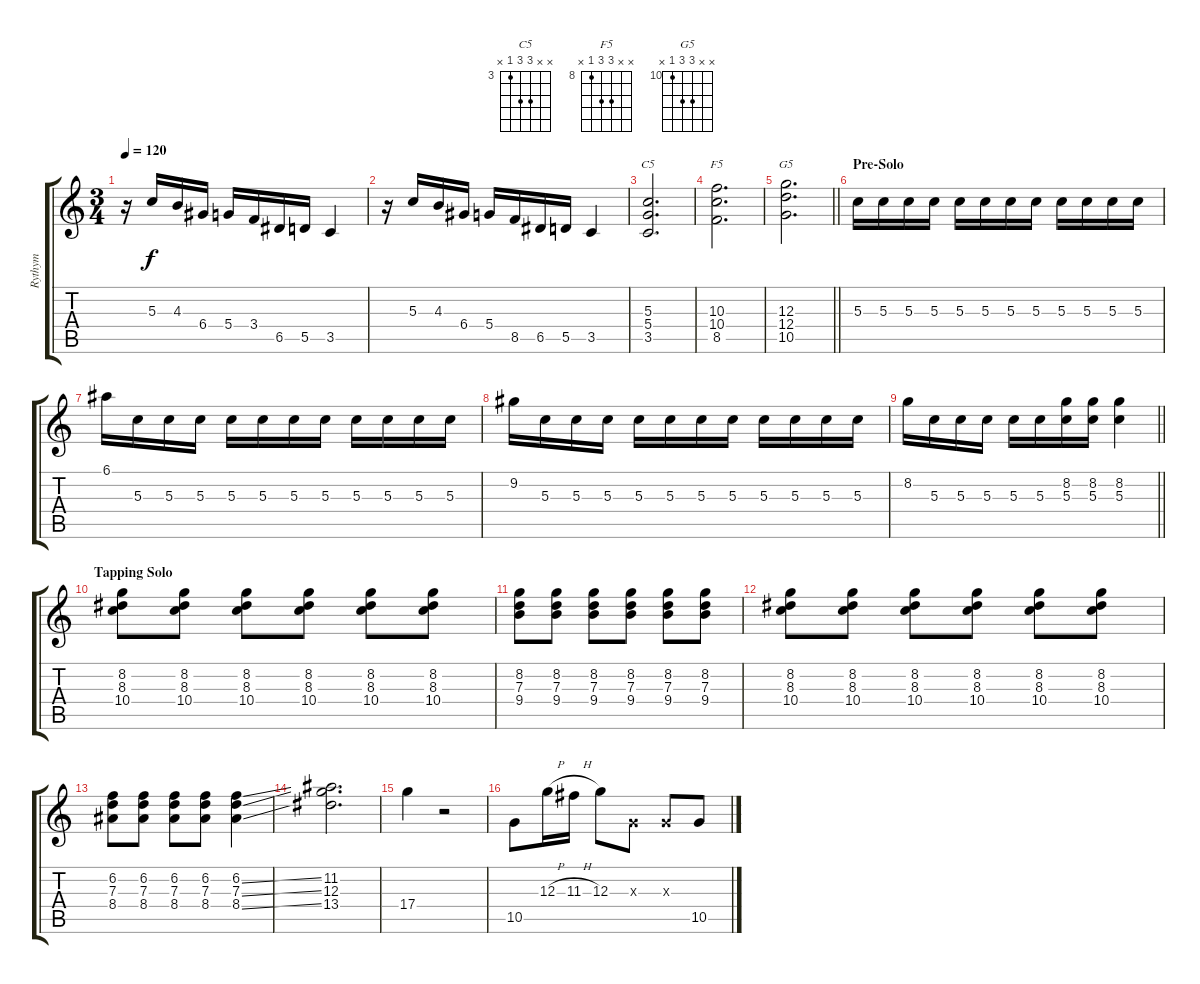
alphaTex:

\track ("Rythym" "Rythym") {instrument distortionguitar}
\staff {score tabs}
\tuning (E4 B3 G3 D3 A2 D2) {hide}
\chord ("C5" x x 5 5 3 x) {firstfret 3}
\chord ("F5" x x 10 10 8 x) {firstfret 8}
\chord ("G5" x x 12 12 10 x) {firstfret 10}
\ts (3 4)
\tempo 120
\clef g2
\ks c
r.16{dy f} 5.3.16 4.3.16 6.4.16 5.4.16 3.4.16 6.5.16 5.5.16 3.5.4 |
r.16 5.3.16 4.3.16 6.4.16 5.4.16 8.5.16 6.5.16 5.5.16 3.5.4 |
(5.3 5.4 3.5).2{d ch "C5"} |
(10.3 10.4 8.5).2{d ch "F5"} |
\barLineRight lightlight
(12.3 12.4 10.5).2{d ch "G5"} |
\section ("" "Pre-Solo")
5.3.16 5.3.16 5.3.16 5.3.16 5.3.16 5.3.16 5.3.16 5.3.16 5.3.16 5.3.16 5.3.16 5.3.16 |
6.1.16 5.3.16 5.3.16 5.3.16 5.3.16 5.3.16 5.3.16 5.3.16 5.3.16 5.3.16 5.3.16 5.3.16 |
9.2.16 5.3.16 5.3.16 5.3.16 5.3.16 5.3.16 5.3.16 5.3.16 5.3.16 5.3.16 5.3.16 5.3.16 |
\barLineRight lightlight
8.2.16 5.3.16 5.3.16 5.3.16 5.3.16 5.3.16 (8.2 5.3).16 (8.2 5.3).16 (8.2 5.3).4 |
\section ("" "Tapping Solo")
(8.2 8.3 10.4).8 (8.2 8.3 10.4).8 (8.2 8.3 10.4).8 (8.2 8.3 10.4).8 (8.2 8.3 10.4).8 (8.2 8.3 10.4).8 |
(8.2 7.3 9.4).8 (8.2 7.3 9.4).8 (8.2 7.3 9.4).8 (8.2 7.3 9.4).8 (8.2 7.3 9.4).8 (8.2 7.3 9.4).8 |
(8.2 8.3 10.4).8 (8.2 8.3 10.4).8 (8.2 8.3 10.4).8 (8.2 8.3 10.4).8 (8.2 8.3 10.4).8 (8.2 8.3 10.4).8 |
(6.2 7.3 8.4).8 (6.2 7.3 8.4).8 (6.2 7.3 8.4).8 (6.2 7.3 8.4).8 (6.2{ss} 7.3{ss} 8.4{ss}).4 |
(11.2 12.3 13.4).2{d} |
17.4.4 r.2 |
10.5.8 12.3{h}.16 11.3{h}.16 12.3.8 0.3{x}.8 0.3{x}.8 10.5.8
